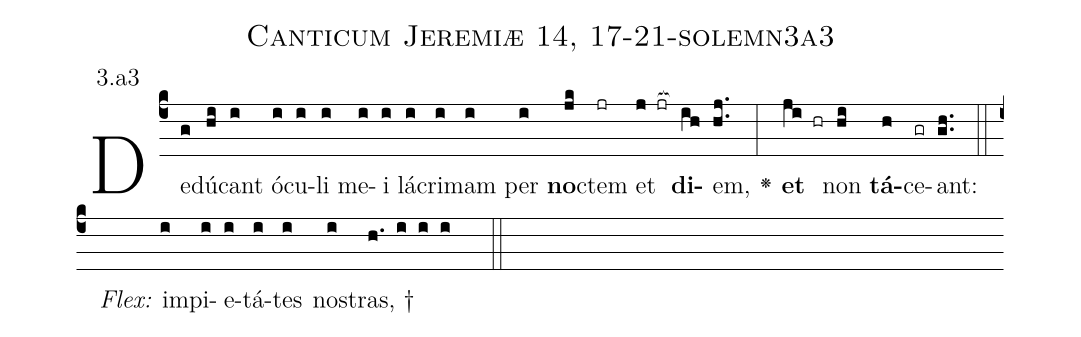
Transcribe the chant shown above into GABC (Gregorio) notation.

name: Canticum Jeremiæ 14, 17-21-solemn3a3;
annotation: 3.a3;
%%
(c4)De(g)dú(hi)cant(i) ó(i)cu(i)li(i) me(i)i(i) lá(i)cri(i)mam(i) per(i) <b>no</b>(jk)ctem(jr) et(j jr[ocb:1{]) <b>di</b>(ih[ocb:0}])em,(hj..) <v>\greheightstar</v>(:) <b>et</b>(ji hr) non(hi) <b>tá</b>(h)ce(gr)ant:(gh..) (::)
<i>Flex:</i>()  im(i)pi(i)e(i)tá(i)tes(i) no(i)stras, †(h. i i i  ::)

%E(i) u(i) o(ji) u(hi) a(h) e.(gh..) (::)
